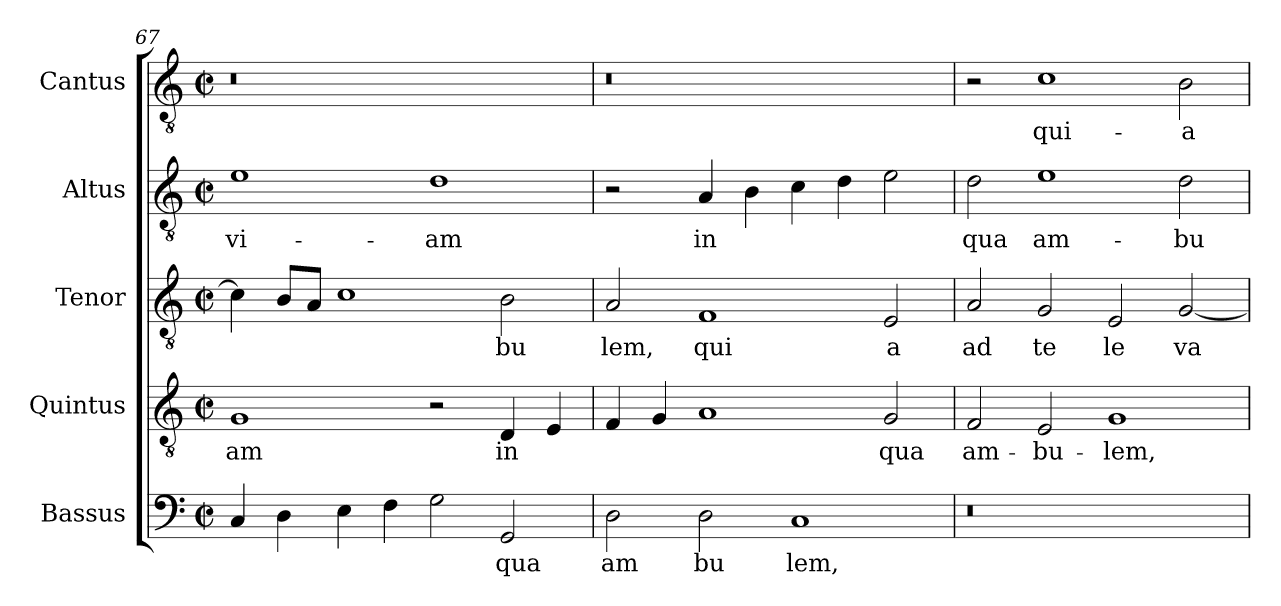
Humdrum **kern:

**kern	**text	**kern	**text	**kern	**text	**kern	**text	**kern	**text
*part5	*part5	*part4	*part4	*part3	*part3	*part2	*part2	*part1	*part1
*staff5	*staff5	*staff4	*staff4	*staff3	*staff3	*staff2	*staff2	*staff1	*staff1
*I"Bassus	*	*I"Quintus	*	*I"Tenor	*	*I"Altus	*	*I"Cantus	*
!!LO:LB:g=z
*clefF4	*	*clefGv2	*	*clefGv2	*	*clefGv2	*	*clefGv2	*
*M2/2	*	*M2/2	*	*M2/2	*	*M2/2	*	*M2/2	*
*met(c|)	*	*met(c|)	*	*met(c|)	*	*met(c|)	*	*met(c|)	*
=67	=67	=67	=67	=67	=67	=67	=67	=67	=67
!	!	!	!LO:LY:b:cj	!	!	!	!LO:LY:b:cj	!	!
4C/	.	1G	-am	4c\]	.	1e	vi-	0r	.
4D\	.	.	.	8B/L	.	.	.	.	.
.	.	.	.	8A/J	.	.	.	.	.
4E\	.	.	.	1c	.	.	.	.	.
4F\	.	.	.	.	.	.	.	.	.
!	!	!	!	!	!	!	!LO:LY:b:cj	!	!
2G\	.	2r	.	.	.	1d	-am	.	.
!	!LO:LY:b:cj	!	!LO:LY:b:cj	!	!LO:LY:b:cj	!	!	!	!
2GG/	qua	4D/	in	2B\	bu	.	.	.	.
.	.	4E/	.	.	.	.	.	.	.
=68	=68	=68	=68	=68	=68	=68	=68	=68	=68
!	!LO:LY:b:cj	!	!	!	!LO:LY:b:cj	!	!	!	!
2D\	am	4F/	.	2A/	lem,	2r	.	0r	.
.	.	4G/	.	.	.	.	.	.	.
!	!LO:LY:b:cj	!	!	!	!LO:LY:b:cj	!	!LO:LY:b:cj	!	!
2D\	bu	1A	.	1F	qui	4A/	in	.	.
.	.	.	.	.	.	4B\	.	.	.
!	!LO:LY:b:cj	!	!	!	!	!	!	!	!
1C	lem,	.	.	.	.	4c\	.	.	.
.	.	.	.	.	.	4d\	.	.	.
!	!	!	!LO:LY:b:cj	!	!LO:LY:b:cj	!	!	!	!
.	.	2G/	qua	2E/	a	2e\	.	.	.
=69	=69	=69	=69	=69	=69	=69	=69	=69	=69
!	!	!	!LO:LY:b:cj	!	!LO:LY:b:cj	!	!LO:LY:b:cj	!	!
0r	.	2F/	am-	2A/	ad	2d\	qua	2r	.
!	!	!	!LO:LY:b:cj	!	!LO:LY:b:cj	!	!LO:LY:b:cj	!	!LO:LY:b:cj
.	.	2E/	-bu-	2G/	te	1e	am-	1c	qui-
!	!	!	!LO:LY:b:cj	!	!LO:LY:b:cj	!	!	!	!
.	.	1G	-lem,	2E/	le	.	.	.	.
!	!	!	!	!	!LO:LY:b:cj	!	!LO:LY:b:cj	!	!LO:LY:b:cj
.	.	.	.	[<2G/	va	2d\	-bu-	2B\	-a
=	=	=	=	=	=	=	=	=	=
*-	*-	*-	*-	*-	*-	*-	*-	*-	*-
